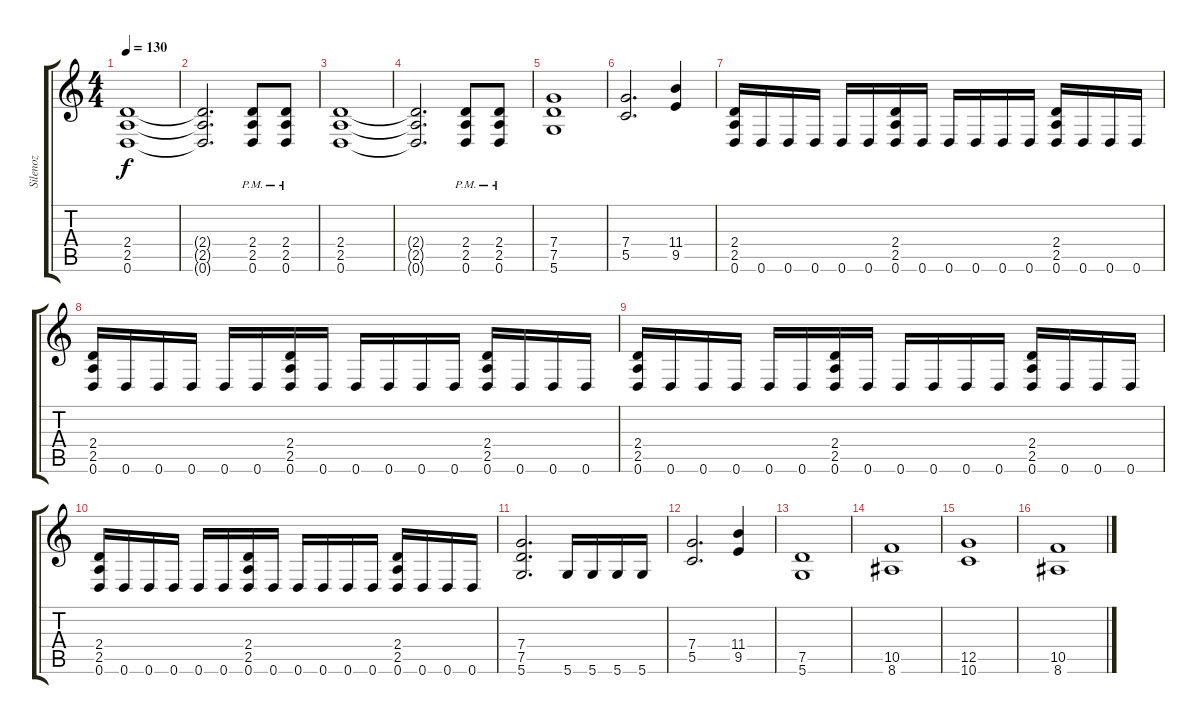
\track ("Silenoz" "Silenoz") {instrument distortionguitar}
\staff {score tabs}
\tuning (D4 A3 F3 C3 G2 D2) {hide}
\ts (4 4)
\tempo 130
\clef g2
\ks c
(2.4 2.5 0.6).1{dy f} |
(2.4{t} 2.5{t} 0.6{t}).2{d} (2.4 2.5 0.6{pm}).8 (2.4 2.5 0.6{pm}).8 |
(2.4 2.5 0.6).1 |
(2.4{t} 2.5{t} 0.6{t}).2{d} (2.4 2.5 0.6{pm}).8 (2.4 2.5 0.6{pm}).8 |
(7.4 7.5 5.6).1 |
(7.4 5.5).2{d} (11.4 9.5).4 |
(2.4 2.5 0.6).16 0.6.16 0.6.16 0.6.16 0.6.16 0.6.16 (2.4 2.5 0.6).16 0.6.16 0.6.16 0.6.16 0.6.16 0.6.16 (2.4 2.5 0.6).16 0.6.16 0.6.16 0.6.16 |
(2.4 2.5 0.6).16 0.6.16 0.6.16 0.6.16 0.6.16 0.6.16 (2.4 2.5 0.6).16 0.6.16 0.6.16 0.6.16 0.6.16 0.6.16 (2.4 2.5 0.6).16 0.6.16 0.6.16 0.6.16 |
(2.4 2.5 0.6).16 0.6.16 0.6.16 0.6.16 0.6.16 0.6.16 (2.4 2.5 0.6).16 0.6.16 0.6.16 0.6.16 0.6.16 0.6.16 (2.4 2.5 0.6).16 0.6.16 0.6.16 0.6.16 |
(2.4 2.5 0.6).16 0.6.16 0.6.16 0.6.16 0.6.16 0.6.16 (2.4 2.5 0.6).16 0.6.16 0.6.16 0.6.16 0.6.16 0.6.16 (2.4 2.5 0.6).16 0.6.16 0.6.16 0.6.16 |
(7.4 7.5 5.6).2{d} 5.6.16 5.6.16 5.6.16 5.6.16 |
(7.4 5.5).2{d} (11.4 9.5).4 |
(7.5 5.6).1 |
(10.5 8.6).1 |
(12.5 10.6).1 |
(10.5 8.6).1
